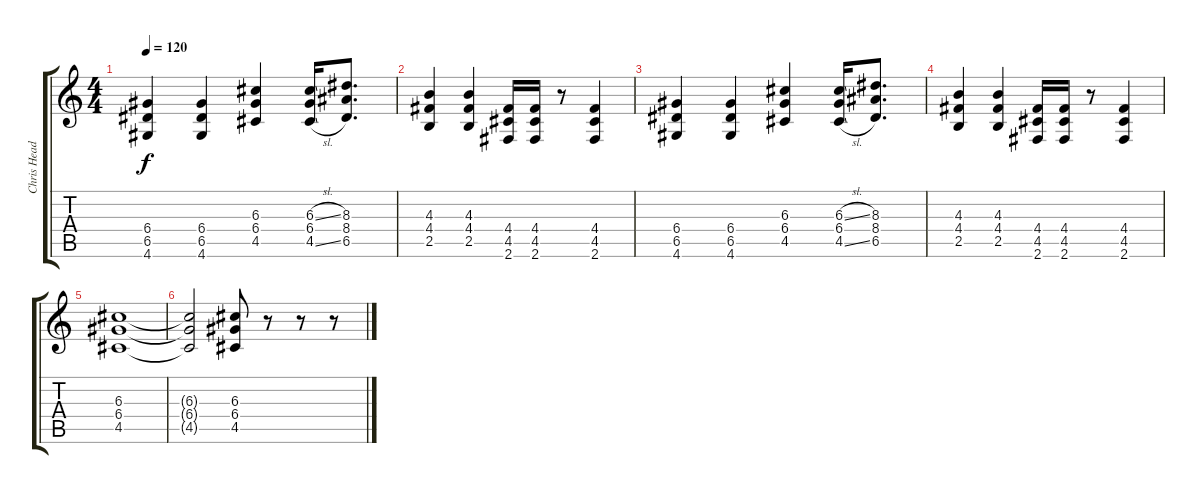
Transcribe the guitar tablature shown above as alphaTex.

\track ("Chris Head" "Chris Head") {instrument distortionguitar}
\staff {score tabs}
\tuning (E4 B3 G3 D3 A2 E2) {hide}
\ts (4 4)
\tempo 120
\clef g2
\ks c
(6.4 6.5 4.6).4{dy f} (6.4 6.5 4.6).4 (6.3 6.4 4.5).4 (6.3{sl} 6.4 4.5{sl}).16 (8.3 8.4 6.5).8{d} |
(4.3 4.4 2.5).4 (4.3 4.4 2.5).4 (4.4 4.5 2.6).16 (4.4 4.5 2.6).16 r.8 (4.4 4.5 2.6).4 |
(6.4 6.5 4.6).4 (6.4 6.5 4.6).4 (6.3 6.4 4.5).4 (6.3{sl} 6.4 4.5{sl}).16 (8.3 8.4 6.5).8{d} |
(4.3 4.4 2.5).4 (4.3 4.4 2.5).4 (4.4 4.5 2.6).16 (4.4 4.5 2.6).16 r.8 (4.4 4.5 2.6).4 |
(6.3 6.4 4.5).1 |
(6.3{t} 6.4{t} 4.5{t}).2 (6.3 6.4 4.5).8 r.8 r.8 r.8
